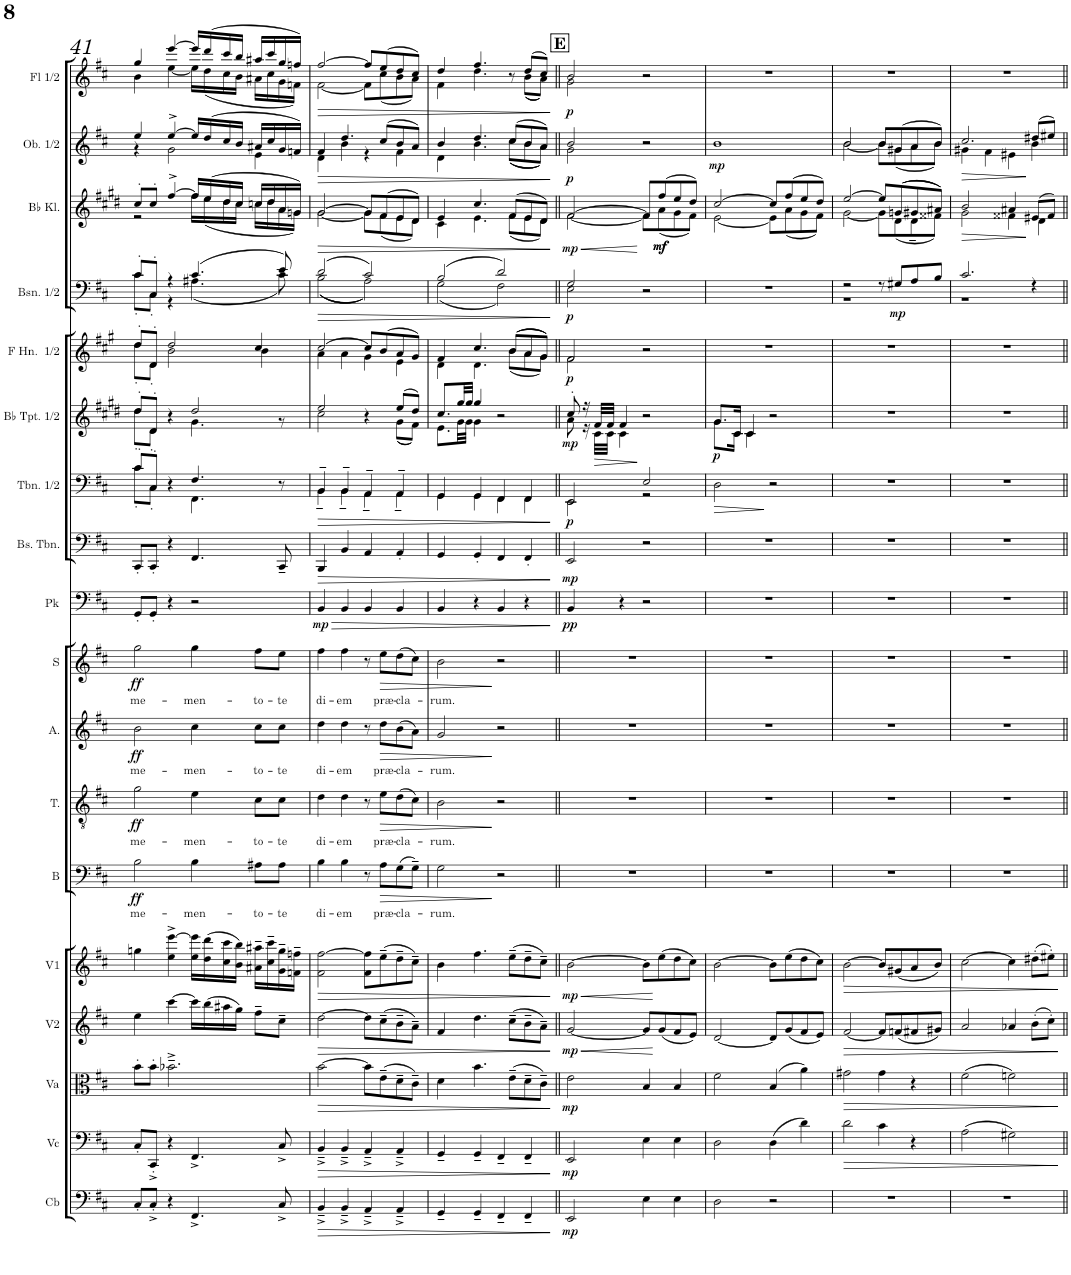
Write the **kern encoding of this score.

**kern	**dynam	**kern	**dynam	**kern	**dynam	**kern	**dynam	**kern	**dynam	**kern	**text	**dynam	**kern	**text	**dynam	**kern	**text	**dynam	**kern	**text	**dynam	**kern	**dynam	**kern	**dynam	**kern	**dynam	**kern	**dynam	**kern	**dynam	**kern	**dynam	**kern	**dynam	**kern	**dynam	**kern	**dynam
*part18	*part18	*part17	*part17	*part16	*part16	*part15	*part15	*part14	*part14	*part13	*part13	*part13	*part12	*part12	*part12	*part11	*part11	*part11	*part10	*part10	*part10	*part9	*part9	*part8	*part8	*part7	*part7	*part6	*part6	*part5	*part5	*part4	*part4	*part3	*part3	*part2	*part2	*part1	*part1
*staff18	*staff18	*staff17	*staff17	*staff16	*staff16	*staff15	*staff15	*staff14	*staff14	*staff13	*staff13	*staff13	*staff12	*staff12	*staff12	*staff11	*staff11	*staff11	*staff10	*staff10	*staff10	*staff9	*staff9	*staff8	*staff8	*staff7	*staff7	*staff6	*staff6	*staff5	*staff5	*staff4	*staff4	*staff3	*staff3	*staff2	*staff2	*staff1	*staff1
*I"Contrabasses	*	*I"Violoncellos	*	*I"Violas	*	*I"Violins 2	*	*I"Violins 1	*	*I"Bas	*	*	*I"Tenor	*	*	*I"Alt	*	*	*I"Sopraan	*	*	*I"Pauken	*	*I"Bas-trombone	*	*I"Trombone 1/2	*	*I"Trompet Bb 1/2	*	*I"F Horn 1/2	*	*I"Bassoon 1/2	*	*I"Klarinet in Bb	*	*I"Oboe 1/2	*	*I"Flute 1/2	*
*I'Cb	*	*I'Vc	*	*I'Va	*	*I'V2	*	*I'V1	*	*I'B	*	*	*I'T.	*	*	*I'A.	*	*	*I'S	*	*	*I'Pk	*	*I'Bs. Tbn.	*	*I'Tbn. 1/2	*	*	*	*I'F Hn.  1/2	*	*I'Bsn. 1/2	*	*	*	*I'Ob. 1/2	*	*I'Fl 1/2	*
!!LO:PB:g=z
*clefF4	*	*clefF4	*	*clefC3	*	*clefG2	*	*clefG2	*	*clefF4	*	*	*clefGv2	*	*	*clefG2	*	*	*clefG2	*	*	*clefF4	*	*clefF4	*	*clefF4	*	*clefG2	*	*clefG2	*	*clefF4	*	*clefG2	*	*clefG2	*	*clefG2	*
*Trd7c12	*	*	*	*	*	*	*	*	*	*	*	*	*	*	*	*	*	*	*	*	*	*	*	*	*	*	*	*Trd1c2	*	*Trd4c7	*	*	*	*Trd1c2	*	*	*	*	*
*k[f#c#]	*	*k[f#c#]	*	*k[f#c#]	*	*k[f#c#]	*	*k[f#c#]	*	*k[f#c#]	*	*	*k[f#c#]	*	*	*k[f#c#]	*	*	*k[f#c#]	*	*	*k[f#c#]	*	*k[f#c#]	*	*k[f#c#]	*	*k[f#c#g#d#]	*	*k[f#c#g#]	*	*k[f#c#]	*	*k[f#c#g#d#]	*	*k[f#c#]	*	*k[f#c#]	*
*M4/4	*	*M4/4	*	*M4/4	*	*M4/4	*	*M4/4	*	*M4/4	*	*	*M4/4	*	*	*M4/4	*	*	*M4/4	*	*	*M4/4	*	*M4/4	*	*M4/4	*	*M4/4	*	*M4/4	*	*M4/4	*	*M4/4	*	*M4/4	*	*M4/4	*
=41	=41	=41	=41	=41	=41	=41	=41	=41	=41	=41	=41	=41	=41	=41	=41	=41	=41	=41	=41	=41	=41	=41	=41	=41	=41	=41	=41	=41	=41	=41	=41	=41	=41	=41	=41	=41	=41	=41	=41
!	!	!	!	!	!	!	!	!	!	!	!LO:LY:b	!LO:DY:b	!	!LO:LY:b	!LO:DY:b	!	!LO:LY:b	!LO:DY:b	!	!LO:LY:b	!LO:DY:b	!	!	!	!	!	!	!	!	!	!	!	!	!	!	!	!	!	!
*	*	*	*	*	*	*	*	*	*	*	*	*	*	*	*	*	*	*	*	*	*	*	*	*	*	*^	*	*^	*	*^	*	*^	*	*^	*	*^	*	*^	*
8C#'/L	.	8C#'/L	.	8b'\L	.	4ee\	.	4ggn\	.	2B\	me-	ff	2g\	me-	ff	2b\	me-	ff	2gg\	me-	ff	8GG'/L	.	8CC#'/L	.	8c#'/L	8c#'\L	.	8dd#'/L	8dd#'\L	.	8dd'/L	8dd'\L	.	8c#'/L	8c#'\L	.	8cc#'/L	2r	.	4ee/	4r	.	4gg/	4b\	.
8C#'^/J	.	8CC#'^/J	.	8b'\J	.	.	.	.	.	.	.	.	.	.	.	.	.	.	.	.	.	8GG'/J	.	8CC#'/J	.	8C#'/J	8C#'\J	.	8d#'/J	8d#'\J	.	8d'/J	8d'\J	.	8C#'/J	8C#'\J	.	8cc#'/J	.	.	.	.	.	.	.	.
4r	.	4r	.	2.b-X~^\	.	[4ccc#\	.	4ee\^ [4eee\^	.	.	.	.	.	.	.	.	.	.	.	.	.	4r	.	4r	.	4r	4ryy	.	4r	4ryy	.	2dd/	2b\	.	4r	4r	.	[4ff#^/	.	.	[4ee^/	2g\	.	[4eee/	[4ee\	.
!	!	!	!	!	!	!	!	!	!	!	!LO:LY:b	!	!	!LO:LY:b	!	!	!LO:LY:b	!	!	!LO:LY:b	!	!	!	!	!	!	!	!	!	!	!	!	!	!	!	!	!	!	!	!	!	!	!	!	!	!
4.FF#^/	.	4.FF#^/	.	.	.	16ccc#\LL]	.	16ee\ 16eee\]LL	.	4B\	-men-	.	4e\	-men-	.	4cc#\	-men-	.	4gg\	-men-	.	2r	.	4.FF#/	.	4.F#/	4.FF#\	.	2dd#/	4.g#\	.	.	.	.	(>4.c#/	(<4.A#X\	.	16ff#/LL]	16ff#\LL	.	16ee/LL]	.	.	16eee/LL]	16ee\LL]	.
.	.	.	.	.	.	(>16bb\	.	(>16dd\ 16ddd\	.	.	.	.	.	.	.	.	.	.	.	.	.	.	.	.	.	.	.	.	.	.	.	.	.	.	.	.	.	(>16ee/	(<16ee\	.	(>16dd/	.	.	(>16ddd/	(<16dd\	.
.	.	.	.	.	.	16aa#X\	.	16cc#\ 16ccc#\	.	.	.	.	.	.	.	.	.	.	.	.	.	.	.	.	.	.	.	.	.	.	.	.	.	.	.	.	.	16dd#/	16dd#\	.	16cc#/	.	.	16ccc#/	16cc#\	.
.	.	.	.	.	.	16gg\JJ)	.	16b\ 16bb\JJ)	.	.	.	.	.	.	.	.	.	.	.	.	.	.	.	.	.	.	.	.	.	.	.	.	.	.	.	.	.	16cc#/JJ	16cc#\JJ	.	16b/JJ	.	.	16bb/JJ	16b\JJ	.
!	!	!	!	!	!	!	!	!	!	!	!LO:LY:b	!	!	!LO:LY:b	!	!	!LO:LY:b	!	!	!LO:LY:b	!	!	!	!	!	!	!	!	!	!	!	!	!	!	!	!	!	!	!	!	!	!	!	!	!	!
.	.	.	.	.	.	8ff#~\L	.	16a#X\~ 16aa#X\~LL	.	8A#X\L	-to-	.	8c#\L	-to-	.	8cc#\L	-to-	.	8ff#\L	-to-	.	.	.	.	.	.	.	.	.	.	.	4cc#/	4b\	.	.	.	.	16ccn/LL	16cc\LL	.	16a#X/LL	4e\	.	16aa#X/LL	16a#X\LL	.
.	.	.	.	.	.	.	.	16cc#\~ 16ccc#\~	.	.	.	.	.	.	.	.	.	.	.	.	.	.	.	.	.	.	.	.	.	.	.	.	.	.	.	.	.	16dd#/	16dd#\	.	16cc#/	.	.	16ccc#/	16cc#\	.
!	!	!	!	!	!	!	!	!	!	!	!LO:LY:b	!	!	!LO:LY:b	!	!	!LO:LY:b	!	!	!LO:LY:b	!	!	!	!	!	!	!	!	!	!	!	!	!	!	!	!	!	!	!	!	!	!	!	!	!	!
8C#^/	.	8C#^/	.	.	.	8cc#~\J	.	16g\~ 16gg\~	.	8A#\J	-te	.	8c#\J	-te	.	8cc#\J	-te	.	8ee\J	-te	.	.	.	8CC#~/	.	8r	8ryy	.	.	8r	.	.	.	.	8e/)	8c#\)	.	16a/	16a\	.	16g/	.	.	16gg/	16g\	.
.	.	.	.	.	.	.	.	16fn\~ 16ffn\~JJ	.	.	.	.	.	.	.	.	.	.	.	.	.	.	.	.	.	.	.	.	.	.	.	.	.	.	.	.	.	16gn/JJ)	16g\JJ)	.	16fn/JJ)	.	.	16ffn/JJ)	16fn\JJ)	.
=42	=42	=42	=42	=42	=42	=42	=42	=42	=42	=42	=42	=42	=42	=42	=42	=42	=42	=42	=42	=42	=42	=42	=42	=42	=42	=42	=42	=42	=42	=42	=42	=42	=42	=42	=42	=42	=42	=42	=42	=42	=42	=42	=42	=42	=42	=42
!	!LO:HP:b	!	!LO:HP:b	!	!LO:HP:b	!	!LO:HP:b	!	!LO:HP:b	!	!LO:LY:b	!	!	!LO:LY:b	!	!	!LO:LY:b	!	!	!LO:LY:b	!	!	!LO:HP:b	!	!LO:HP:b	!	!	!LO:HP:b	!	!	!	!	!	!	!	!	!LO:HP:b	!	!	!LO:HP:b	!	!	!LO:HP:b	!	!	!LO:HP:b
!	!	!	!	!	!	!	!	!	!	!	!	!	!	!	!	!	!	!	!	!	!	!	!LO:DY:n=1:b	!	!	!	!	!	!	!	!	!	!	!	!	!	!	!	!	!	!	!	!	!	!	!
4BB~^/	>	4BB~^/	>	[2b\	>	[2dd\	>	2f#\ [2ff#\	>	4B\	di-	.	4d\	di-	.	4dd\	di-	.	4ff#\	di-	.	4BB/	> mp	4BBB/	>	4BB~/	4BB~\	>	2ee/	2cc#\	.	[2cc#/	4a\	.	(>2d/	(<(<2B\	>	[2g#/	[2g#\	>	4f#/	4d\	>	[2ff#/	[2f#\	>
!	!	!	!	!	!	!	!	!	!	!	!LO:LY:b	!	!	!LO:LY:b	!	!	!LO:LY:b	!	!	!LO:LY:b	!	!	!	!	!	!	!	!	!	!	!	!	!	!	!	!	!	!	!	!	!	!	!	!	!	!
4BB~^/	.	4BB~^/	.	.	.	.	.	.	.	4B\	-em	.	4d\	-em	.	4dd\	-em	.	4ff#\	-em	.	4BB/	.	4BB/	.	4BB~/	4BB~\	.	.	.	.	.	4a\	.	.	.	.	.	.	.	4.dd/	4b\	.	.	.	.
4AA~^/	.	4AA~^/	.	8b\L]	.	8dd\L]	.	8f#\ 8ff#\]L	.	8r	.	.	8r	.	.	8r	.	.	8r	.	.	4BB/	.	4AA/	.	4AA~/	4AA~\	.	4r	4ryy	.	8cc#/L]	4g#\	.	2c#/)	2A\))	.	8g#/L]	8g#\L]	.	.	4r	.	8ff#/L]	8f#\L]	.
!	!	!	!	!	!	!	!	!	!	!	!LO:LY:b	!LO:HP:b	!	!LO:LY:b	!LO:HP:b	!	!LO:LY:b	!LO:HP:b	!	!LO:LY:b	!LO:HP:b	!	!	!	!	!	!	!	!	!	!	!	!	!	!	!	!	!	!	!	!	!	!	!	!	!
.	.	.	.	(>8e~\	.	(>8cc#~\	.	(>8ee~\	.	8A\L	præ-	>	8e\L	præ-	>	8dd\L	præ-	>	8ee\L	præ-	>	.	.	.	.	.	.	.	.	.	.	(>8b/	.	.	.	.	.	(>8f#/	(<8f#\	.	(>8cc#/L	.	.	(>8ee/	(<8cc#\	.
!	!	!	!	!	!	!	!	!	!	!	!LO:LY:b	!	!	!LO:LY:b	!	!	!LO:LY:b	!	!	!LO:LY:b	!	!	!	!	!	!	!	!	!	!	!	!	!	!	!	!	!	!	!	!	!	!	!	!	!	!
4AA~^/	.	4AA~^/	.	8d~\	.	8b~\	.	8dd~\	.	(>8G\	-cla-	.	(>8d\	-cla-	.	(>8b\	-cla-	.	(>8dd\	-cla-	.	4BB/	.	4AA'/	.	4AA~/	4AA~\	.	(>8ee/L	(<(<8g#\L	.	8a/	4e\	.	.	.	.	8e/	8e\	.	8b/	4f#\	.	8dd/	8b\	.
.	.	.	.	8c#~\J)	.	8a~\J)	.	8cc#~\J)	.	8G~\J)	.	.	8c#\J)	.	.	8a\J)	.	.	8cc#\J)	.	.	.	.	.	.	.	.	.	8dd#/J)	8f#\J))	.	8g#/J)	.	.	.	.	.	8d#/J)	8d#\J)	.	8a/J)	.	.	8cc#/J)	8a\J)	.
=43	=43	=43	=43	=43	=43	=43	=43	=43	=43	=43	=43	=43	=43	=43	=43	=43	=43	=43	=43	=43	=43	=43	=43	=43	=43	=43	=43	=43	=43	=43	=43	=43	=43	=43	=43	=43	=43	=43	=43	=43	=43	=43	=43	=43	=43	=43
!	!	!	!	!	!	!	!	!	!	!	!LO:LY:b	!	!	!LO:LY:b	!	!	!LO:LY:b	!	!	!LO:LY:b	!	!	!	!	!	!	!	!	!	!	!	!	!	!	!	!	!	!	!	!	!	!	!	!	!	!
4GG~/	.	4GG~/	.	4d\	.	4f#/	.	4b\	.	2G\	-rum.	.	2B\	-rum.	.	2g/	-rum.	.	2b\	-rum.	.	4BB/	.	4GG/	.	4GG/	4GG\	.	8.cc#/L	8.e\L	.	4f#/	4d\	.	(>2B/	(<2G\	.	4e/	4c#\	.	4b/	4d\	.	4dd/	4f#\	.
.	.	.	.	.	.	.	.	.	.	.	.	.	.	.	.	.	.	.	.	.	.	.	.	.	.	.	.	.	32gg#/LL	32g#\LL	.	.	.	.	.	.	.	.	.	.	.	.	.	.	.	.
.	.	.	.	.	.	.	.	.	.	.	.	.	.	.	.	.	.	.	.	.	.	.	.	.	.	.	.	.	32gg#/JJJ	32g#\JJJ	.	.	.	.	.	.	.	.	.	.	.	.	.	.	.	.
4GG~/	.	4GG~/	.	4.b\	.	4.dd\	.	4.ff#\	.	.	.	.	.	.	.	.	.	.	.	.	.	4r	.	4GG'/	.	4GG/	4GG\	.	4gg#/	4g#\	.	4.cc#/	4.d\	.	.	.	.	4.cc#/	4.e\	.	4.dd/	4.b\	.	4.ff#/	4.dd\	.
4FF#~/	.	4FF#~/	.	.	.	.	.	.	.	2r	.	]	2r	.	]	2r	.	]	2r	.	]	4BB/	.	4FF#/	.	4FF#/	4FF#\	.	2r	2ryy	.	.	.	.	2d/)	2F#\)	.	.	.	.	.	.	.	.	.	.
.	.	.	.	(>8e~\L	.	(>8cc#~\L	.	(>8ee~\L	.	.	.	.	.	.	.	.	.	.	.	.	.	.	.	.	.	.	.	.	.	.	.	(>(>8b/L	(<8b\L	.	.	.	.	(>8f#/L	(<8f#\L	.	(>8cc#/L	(<(<8cc#\L	.	8r	8ryy	.
4FF#~/	.	4FF#~/	.	8d~\	.	8b~\	.	8dd~\	.	.	.	.	.	.	.	.	.	.	.	.	.	4r	.	4FF#'/	.	4FF#/	4FF#\	.	.	.	.	8a/	8a\	.	.	.	.	8e/	8e\	.	8b/	8b\	.	(>8dd/L	(<(<8b\L	.
.	.	.	.	8c#~\J)	.	8a~\J)	.	8cc#~\J)	.	.	.	.	.	.	.	.	.	.	.	.	.	.	.	.	.	.	.	.	.	.	.	8g#/J))	8g#\J)	.	.	.	.	8d#/J)	8d#\J)	.	8a/J)	8a\J))	.	8cc#/J)	8a\J))	.
*	*	*	*	*	*	*	*	*	*	*	*	*	*	*	*	*	*	*	*	*	*	*	*	*	*	*v	*v	*	*	*	*	*v	*v	*	*v	*v	*	*v	*v	*	*v	*v	*	*v	*v	*
*	*	*	*	*	*	*	*	*	*	*	*	*	*	*	*	*	*	*	*	*	*	*	*	*	*	*	*	*v	*v	*	*	*	*	*	*	*	*	*	*	*
.	]	.	]	.	]	.	]	.	]	.	.	.	.	.	.	.	.	.	.	.	.	.	]	.	]	.	]	.	.	.	.	.	]	.	]	.	]	.	]
!!LO:REH:place=s1:a:B:cj:fs=14:t=E
=44||	=44||	=44||	=44||	=44||	=44||	=44||	=44||	=44||	=44||	=44||	=44||	=44||	=44||	=44||	=44||	=44||	=44||	=44||	=44||	=44||	=44||	=44||	=44||	=44||	=44||	=44||	=44||	=44||	=44||	=44||	=44||	=44||	=44||	=44||	=44||	=44||	=44||	=44||	=44||
!	!LO:DY:b	!	!LO:DY:b	!	!LO:DY:b	!	!LO:HP:b	!	!LO:HP:b	!	!	!	!	!	!	!	!	!	!	!	!	!	!	!	!	!	!	!	!	!	!	!	!	!	!LO:HP:b	!	!	!	!
*	*	*	*	*	*	*	*	*	*	*	*	*	*	*	*	*	*	*	*	*	*	*	*	*	*	*^	*	*^	*	*^	*	*^	*	*^	*	*^	*	*^	*
!	!	!	!	!	!	!	!LO:DY:n=1:b	!	!LO:DY:n=1:b	!	!	!	!	!	!	!	!	!	!	!	!	!	!LO:DY:b	!	!LO:DY:b	!	!	!LO:DY:b	!	!	!LO:DY:b	!	!	!LO:DY:b	!	!	!LO:DY:b	!	!	!LO:DY:n=1:b	!	!	!LO:DY:b	!	!	!LO:DY:b
2EE/	mp	2EE/	mp	2e\	mp	[2g/	< mp	[2b\	< mp	1r	.	.	1r	.	.	1r	.	.	1r	.	.	4BB/	pp	2EE/	mp	2EE/	2EE\	p	8cc#'/	8a\	mp	2f#/	2f#\	p	2G/	2E\	p	[2f#/	[2f#\	< mp	2b/	2g\	p	2b/	2g\	p
.	.	.	.	.	.	.	.	.	.	.	.	.	.	.	.	.	.	.	.	.	.	.	.	.	.	.	.	.	16r	16r	.	.	.	.	.	.	.	.	.	.	.	.	.	.	.	.
!	!	!	!	!	!	!	!	!	!	!	!	!	!	!	!	!	!	!	!	!	!	!	!	!	!	!	!	!	!	!	!LO:HP:b	!	!	!	!	!	!	!	!	!	!	!	!	!	!	!
.	.	.	.	.	.	.	.	.	.	.	.	.	.	.	.	.	.	.	.	.	.	.	.	.	.	.	.	.	32f#/LLL	32c#\LLL	>	.	.	.	.	.	.	.	.	.	.	.	.	.	.	.
.	.	.	.	.	.	.	.	.	.	.	.	.	.	.	.	.	.	.	.	.	.	.	.	.	.	.	.	.	32f#/JJJ	32c#\JJJ	.	.	.	.	.	.	.	.	.	.	.	.	.	.	.	.
.	.	.	.	.	.	.	.	.	.	.	.	.	.	.	.	.	.	.	.	.	.	4r	.	.	.	.	.	.	4f#/	4c#\	.	.	.	.	.	.	.	.	.	.	.	.	.	.	.	.
4E\	.	4E\	.	4B/	.	8g/L]	.	8b\L]	.	.	.	.	.	.	.	.	.	.	.	.	.	2r	.	2r	.	2E/	2r	.	2r	2ryy	]	2r	2ryy	.	2r	2ryy	.	8f#/L]	8f#\L]	[	2r	2ryy	.	2r	2ryy	.
!	!	!	!	!	!	!	!	!	!	!	!	!	!	!	!	!	!	!	!	!	!	!	!	!	!	!	!	!	!	!	!	!	!	!	!	!	!	!	!	!LO:DY:n=2:b	!	!	!	!	!	!
!	!	!	!	!	!	!	!	!	!	!	!	!	!	!	!	!	!	!	!	!	!	!	!	!	!	!	!	!	!	!	!	!	!	!	!	!	!	!	!	!LO:DY:n=3:b	!	!	!	!	!	!
.	.	.	.	.	.	(<8g/	[	(>8ee\	[	.	.	.	.	.	.	.	.	.	.	.	.	.	.	.	.	.	.	.	.	.	.	.	.	.	.	.	.	(>8ff#/	(<8a\	mf mf	.	.	.	.	.	.
4E\	.	4E\	.	4B/	.	8f#/	.	8dd\	.	.	.	.	.	.	.	.	.	.	.	.	.	.	.	.	.	.	.	.	.	.	.	.	.	.	.	.	.	8ee/	8g#\	.	.	.	.	.	.	.
.	.	.	.	.	.	8e/J)	.	8cc#\J)	.	.	.	.	.	.	.	.	.	.	.	.	.	.	.	.	.	.	.	.	.	.	.	.	.	.	.	.	.	8dd#/J)	8f#\J)	.	.	.	.	.	.	.
*	*	*	*	*	*	*	*	*	*	*	*	*	*	*	*	*	*	*	*	*	*	*	*	*	*	*	*	*	*	*	*	*v	*v	*	*	*	*	*	*	*	*v	*v	*	*v	*v	*
*	*	*	*	*	*	*	*	*	*	*	*	*	*	*	*	*	*	*	*	*	*	*	*	*	*	*v	*v	*	*	*	*	*	*	*v	*v	*	*	*	*	*	*	*	*
=45	=45	=45	=45	=45	=45	=45	=45	=45	=45	=45	=45	=45	=45	=45	=45	=45	=45	=45	=45	=45	=45	=45	=45	=45	=45	=45	=45	=45	=45	=45	=45	=45	=45	=45	=45	=45	=45	=45	=45	=45	=45
!	!	!	!	!	!	!	!	!	!	!	!	!	!	!	!	!	!	!	!	!	!	!	!	!	!	!	!LO:HP:b	!	!	!LO:DY:b	!	!	!	!	!	!	!	!	!LO:DY:b	!	!
2D\	.	2D\	.	2f#\	.	[2d/	.	[2b\	.	1r	.	.	1r	.	.	1r	.	.	1r	.	.	1r	.	1r	.	2D\	>	8.g#/L	8.g#\L	p	1r	.	1r	.	[2cc#/	[2e\	.	1b	mp	1r	.
.	.	.	.	.	.	.	.	.	.	.	.	.	.	.	.	.	.	.	.	.	.	.	.	.	.	.	.	16c#/Jk	16c#\Jk	.	.	.	.	.	.	.	.	.	.	.	.
.	.	.	.	.	.	.	.	.	.	.	.	.	.	.	.	.	.	.	.	.	.	.	.	.	.	.	.	4c#/	4c#\	.	.	.	.	.	.	.	.	.	.	.	.
2r	.	(>4D\	.	(>4B/	.	8d/L]	.	8b\L]	.	.	.	.	.	.	.	.	.	.	.	.	.	.	.	.	.	2r	]	2r	2ryy	.	.	.	.	.	8cc#/L]	8e\L]	.	.	.	.	.
.	.	.	.	.	.	(<8g/	.	(>8ee\	.	.	.	.	.	.	.	.	.	.	.	.	.	.	.	.	.	.	.	.	.	.	.	.	.	.	(>8ff#/	(<8a\	.	.	.	.	.
.	.	4d\)	.	4a\)	.	8f#/	.	8dd\	.	.	.	.	.	.	.	.	.	.	.	.	.	.	.	.	.	.	.	.	.	.	.	.	.	.	8ee/	8g#\	.	.	.	.	.
.	.	.	.	.	.	8e/J)	.	8cc#\J)	.	.	.	.	.	.	.	.	.	.	.	.	.	.	.	.	.	.	.	.	.	.	.	.	.	.	8dd#/J)	8f#\J)	.	.	.	.	.
*	*	*	*	*	*	*	*	*	*	*	*	*	*	*	*	*	*	*	*	*	*	*	*	*	*	*	*	*v	*v	*	*	*	*	*	*	*	*	*	*	*	*
=46	=46	=46	=46	=46	=46	=46	=46	=46	=46	=46	=46	=46	=46	=46	=46	=46	=46	=46	=46	=46	=46	=46	=46	=46	=46	=46	=46	=46	=46	=46	=46	=46	=46	=46	=46	=46	=46	=46	=46	=46
!	!	!	!LO:HP:b	!	!LO:HP:b	!	!LO:HP:b	!	!LO:HP:b	!	!	!	!	!	!	!	!	!	!	!	!	!	!	!	!	!	!	!	!	!	!	!	!	!	!	!	!	!	!	!
*	*	*	*	*	*	*	*	*	*	*	*	*	*	*	*	*	*	*	*	*	*	*	*	*	*	*	*	*	*	*	*	*^	*	*	*	*	*^	*	*	*
1r	.	2d\	>	2g#X\	>	[2f#/	>	[2b\	>	1r	.	.	1r	.	.	1r	.	.	1r	.	.	1r	.	1r	.	1r	.	1r	.	1r	.	2r	1r	.	[2ee/	[2g#\	.	2b/	[2b\	.	1r	.
.	.	4c#\	.	4g#\	.	8f#/L]	.	8b/L]	.	.	.	.	.	.	.	.	.	.	.	.	.	.	.	.	.	.	.	.	.	.	.	8r	.	.	8ee/L]	8g#\L]	.	8b/L	8b\L]	.	.	.
!	!	!	!	!	!	!	!	!	!	!	!	!	!	!	!	!	!	!	!	!	!	!	!	!	!	!	!	!	!	!	!	!	!	!LO:DY:b	!	!	!	!	!	!	!	!
.	.	.	.	.	.	(<8fn/	.	(<8g#X/	.	.	.	.	.	.	.	.	.	.	.	.	.	.	.	.	.	.	.	.	.	.	.	8G#X/L	.	mp	(>(>8gn/	(<8d#\	.	(>8g#X/	(<8g#\	.	.	.
.	.	4r	.	4r	.	8f#X/	.	8a/	.	.	.	.	.	.	.	.	.	.	.	.	.	.	.	.	.	.	.	.	.	.	.	8A/	.	.	8g#X/	8d#~\	.	8a/	8a\	.	.	.
.	.	.	.	.	.	8g#X/J)	.	8b/J)	.	.	.	.	.	.	.	.	.	.	.	.	.	.	.	.	.	.	.	.	.	.	.	8B/J	.	.	8a#X/J))	8f##X\J)	.	8b/J)	8b\J)	.	.	.
=47	=47	=47	=47	=47	=47	=47	=47	=47	=47	=47	=47	=47	=47	=47	=47	=47	=47	=47	=47	=47	=47	=47	=47	=47	=47	=47	=47	=47	=47	=47	=47	=47	=47	=47	=47	=47	=47	=47	=47	=47	=47	=47
!	!	!	!	!	!	!	!	!	!	!	!	!	!	!	!	!	!	!	!	!	!	!	!	!	!	!	!	!	!	!	!	!	!	!	!	!	!LO:HP:b	!	!	!LO:HP:b	!	!
1r	.	(>2A\	.	(>2f#\	.	2a/	.	[2cc#\	.	1r	.	.	1r	.	.	1r	.	.	1r	.	.	1r	.	1r	.	1r	.	1r	.	1r	.	2.c#/	1r	.	2b/	2g#\	>	2.cc#/	4g#X\	>	1r	.
.	.	.	.	.	.	.	.	.	.	.	.	.	.	.	.	.	.	.	.	.	.	.	.	.	.	.	.	.	.	.	.	.	.	.	.	.	.	.	4f#\	.	.	.
.	.	2G#X\)	.	2fn\)	.	4a-X/	.	4cc#\]	.	.	.	.	.	.	.	.	.	.	.	.	.	.	.	.	.	.	.	.	.	.	.	.	.	.	4a#X/	4f##X\	.	.	4e#X\	.	.	.
.	.	.	.	.	.	(>8b'\L	.	(>8dd#X'\L	.	.	.	.	.	.	.	.	.	.	.	.	.	.	.	.	.	.	.	.	.	.	.	4r	.	.	(>8e#X/L	4d#\	]	(>8dd#X/L	4b\	]	.	.
.	.	.	.	.	.	8cc#'\J)	.	8ee#X'\J)	.	.	.	.	.	.	.	.	.	.	.	.	.	.	.	.	.	.	.	.	.	.	.	.	.	.	8f##/J)	.	.	8ee#X/J)	.	.	.	.
*	*	*	*	*	*	*	*	*	*	*	*	*	*	*	*	*	*	*	*	*	*	*	*	*	*	*	*	*	*	*	*	*v	*v	*	*	*	*	*v	*v	*	*	*
*	*	*	*	*	*	*	*	*	*	*	*	*	*	*	*	*	*	*	*	*	*	*	*	*	*	*	*	*	*	*	*	*	*	*v	*v	*	*	*	*	*
.	.	.	]	.	]	.	]	.	]	.	.	.	.	.	.	.	.	.	.	.	.	.	.	.	.	.	.	.	.	.	.	.	.	.	.	.	.	.	.
=||	=||	=||	=||	=||	=||	=||	=||	=||	=||	=||	=||	=||	=||	=||	=||	=||	=||	=||	=||	=||	=||	=||	=||	=||	=||	=||	=||	=||	=||	=||	=||	=||	=||	=||	=||	=||	=||	=||	=||
*-	*-	*-	*-	*-	*-	*-	*-	*-	*-	*-	*-	*-	*-	*-	*-	*-	*-	*-	*-	*-	*-	*-	*-	*-	*-	*-	*-	*-	*-	*-	*-	*-	*-	*-	*-	*-	*-	*-	*-
